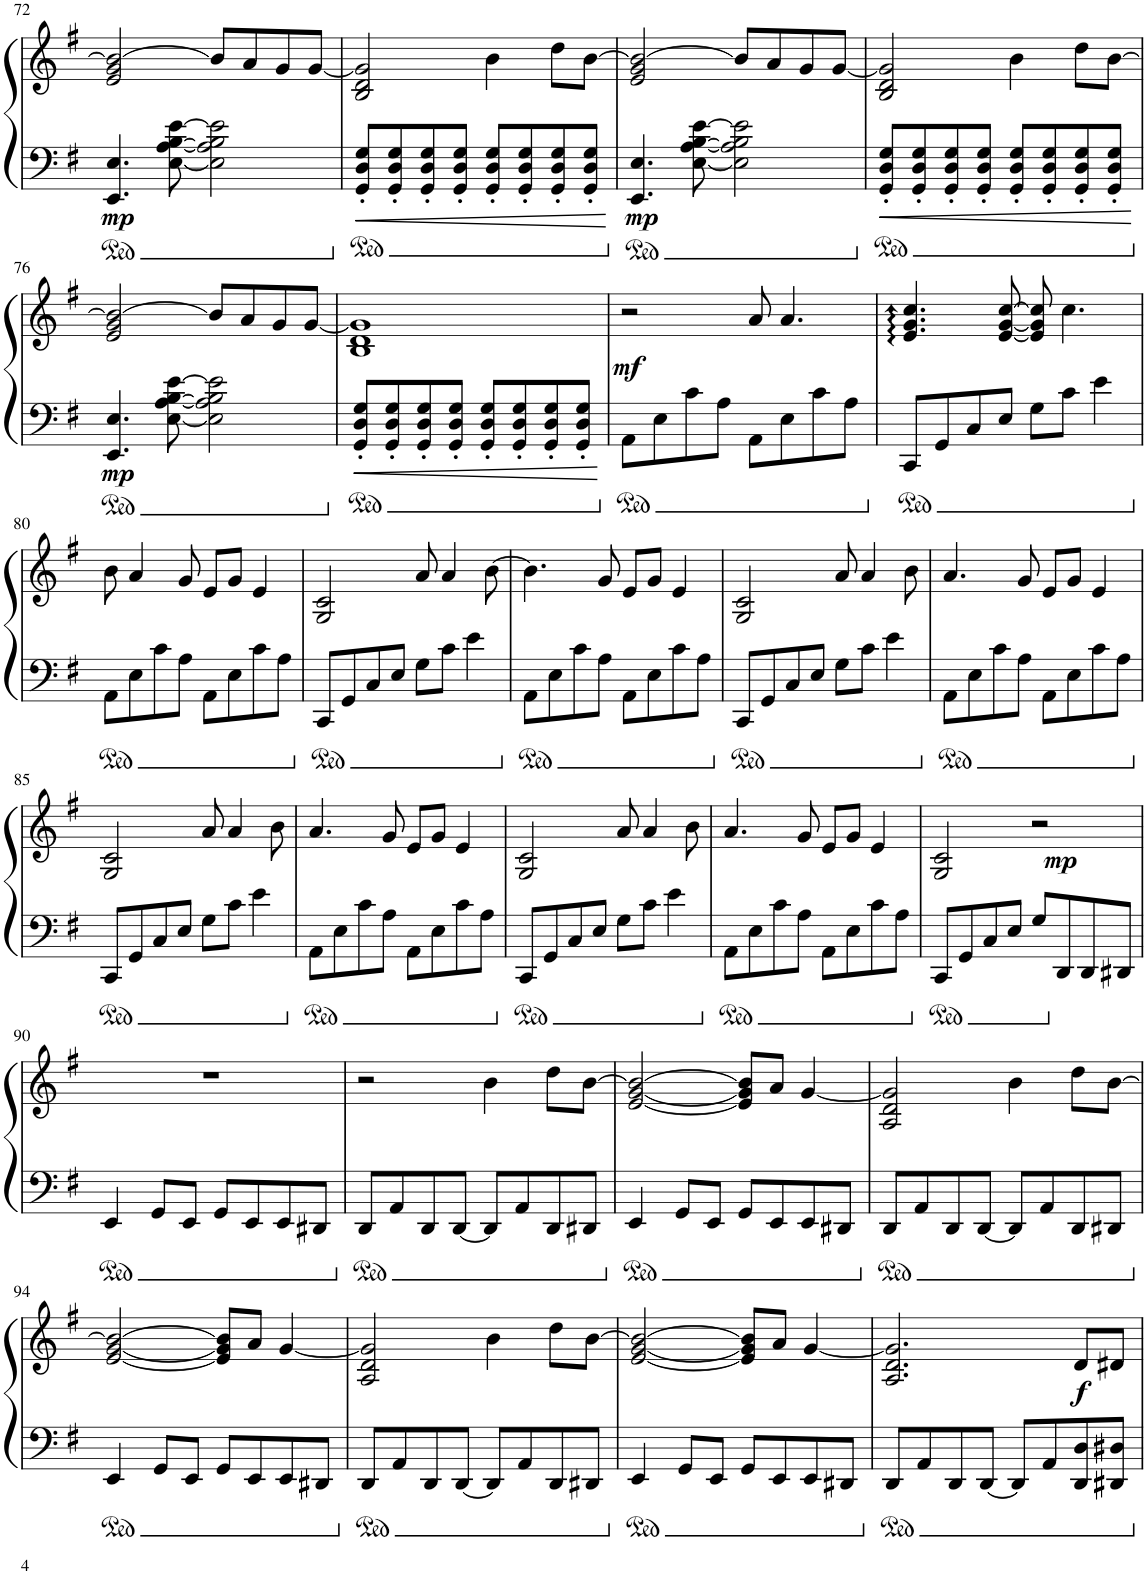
**kern	**kern	**dynam
*part1	*part1	*part1
*staff2	*staff1	*staff1/2
*I"Piano	*	*
*I'Pno.	*	*
!!LO:PB:g=z
*clefF4	*clefG2	*
*k[f#]	*k[f#]	*
*M4/4	*M4/4	*
=72	=72	=72
!	!	!LO:DY:b=2
4.EE/ 4.E/	2e/ 2g/ 2b/_	mp
[8E\ [8A\ [8B\ [8e\	.	.
2E\] 2A\] 2B\] 2e\]	8b/L]	.
.	8a/	.
.	8g/	.
.	[8g/J	.
=73	=73	=73
8GG/' 8D/' 8G/'L	2B/ 2d/ 2g/]	.
8GG/' 8D/' 8G/'	.	.
8GG/' 8D/' 8G/'	.	.
8GG/' 8D/' 8G/'J	.	.
8GG/' 8D/' 8G/'L	4b\	.
8GG/' 8D/' 8G/'	.	.
8GG/' 8D/' 8G/'	8dd\L	.
8GG/' 8D/' 8G/'J	[8b\J	.
=74	=74	=74
!	!	!LO:DY:b=2
4.EE/ 4.E/	2e/ 2g/ 2b/_	mp
[8E\ [8A\ [8B\ [8e\	.	.
2E\] 2A\] 2B\] 2e\]	8b/L]	.
.	8a/	.
.	8g/	.
.	[8g/J	.
=75	=75	=75
8GG/' 8D/' 8G/'L	2B/ 2d/ 2g/]	.
8GG/' 8D/' 8G/'	.	.
8GG/' 8D/' 8G/'	.	.
8GG/' 8D/' 8G/'J	.	.
8GG/' 8D/' 8G/'L	4b\	.
8GG/' 8D/' 8G/'	.	.
8GG/' 8D/' 8G/'	8dd\L	.
8GG/' 8D/' 8G/'J	[8b\J	.
!!LO:LB:g=z
=76	=76	=76
!	!	!LO:DY:b=2
4.EE/ 4.E/	2e/ 2g/ 2b/_	mp
[8E\ [8A\ [8B\ [8e\	.	.
2E\] 2A\] 2B\] 2e\]	8b/L]	.
.	8a/	.
.	8g/	.
.	[8g/J	.
=77	=77	=77
8GG/' 8D/' 8G/'L	1B 1d 1g]	.
8GG/' 8D/' 8G/'	.	.
8GG/' 8D/' 8G/'	.	.
8GG/' 8D/' 8G/'J	.	.
8GG/' 8D/' 8G/'L	.	.
8GG/' 8D/' 8G/'	.	.
8GG/' 8D/' 8G/'	.	.
8GG/' 8D/' 8G/'J	.	.
=78	=78	=78
!	!	!LO:DY:b
8AA\L	2r	mf
8E\	.	.
8c\	.	.
8A\J	.	.
8AA\L	8a/	.
8E\	4.a/	.
8c\	.	.
8A\J	.	.
=79	=79	=79
8CC/L	4.e/ 4.g/ 4.cc/	.
8GG/	.	.
8C/	.	.
8E/J	[8e/ [8g/ [8cc/	.
8G\L	8e/] 8g/] 8cc/]	.
8c\J	4.cc\	.
4e\	.	.
!!LO:LB:g=z
=80	=80	=80
8AA\L	8b\	.
8E\	4a/	.
8c\	.	.
8A\J	8g/	.
8AA\L	8e/L	.
8E\	8g/J	.
8c\	4e/	.
8A\J	.	.
=81	=81	=81
8CC/L	2G/ 2c/	.
8GG/	.	.
8C/	.	.
8E/J	.	.
8G\L	8a/	.
8c\J	4a/	.
4e\	.	.
.	[8b\	.
=82	=82	=82
8AA\L	4.b\]	.
8E\	.	.
8c\	.	.
8A\J	8g/	.
8AA\L	8e/L	.
8E\	8g/J	.
8c\	4e/	.
8A\J	.	.
=83	=83	=83
8CC/L	2G/ 2c/	.
8GG/	.	.
8C/	.	.
8E/J	.	.
8G\L	8a/	.
8c\J	4a/	.
4e\	.	.
.	8b\	.
=84	=84	=84
8AA\L	4.a/	.
8E\	.	.
8c\	.	.
8A\J	8g/	.
8AA\L	8e/L	.
8E\	8g/J	.
8c\	4e/	.
8A\J	.	.
!!LO:LB:g=z
=85	=85	=85
8CC/L	2G/ 2c/	.
8GG/	.	.
8C/	.	.
8E/J	.	.
8G\L	8a/	.
8c\J	4a/	.
4e\	.	.
.	8b\	.
=86	=86	=86
8AA\L	4.a/	.
8E\	.	.
8c\	.	.
8A\J	8g/	.
8AA\L	8e/L	.
8E\	8g/J	.
8c\	4e/	.
8A\J	.	.
=87	=87	=87
8CC/L	2G/ 2c/	.
8GG/	.	.
8C/	.	.
8E/J	.	.
8G\L	8a/	.
8c\J	4a/	.
4e\	.	.
.	8b\	.
=88	=88	=88
8AA\L	4.a/	.
8E\	.	.
8c\	.	.
8A\J	8g/	.
8AA\L	8e/L	.
8E\	8g/J	.
8c\	4e/	.
8A\J	.	.
=89	=89	=89
*	*^	*
8CC/L	2G/ 2c/	2ryy	.
8GG/	.	.	.
8C/	.	.	.
8E/J	.	.	.
8G/L	2r	8ryy	.
!	!	!	!LO:DY:b
8DD/	.	4.ryy	mp
8DD/	.	.	.
8DD#X/J	.	.	.
*	*v	*v	*
!!LO:LB:g=z
=90	=90	=90
4EE/	1r	.
8GG/L	.	.
8EE/J	.	.
8GG/L	.	.
8EE/	.	.
8EE/	.	.
8DD#X/J	.	.
=91	=91	=91
8DD/L	2r	.
8AA/	.	.
8DD/	.	.
[8DD/J	.	.
8DD/L]	4b\	.
8AA/	.	.
8DD/	8dd\L	.
8DD#X/J	[8b\J	.
=92	=92	=92
4EE/	[2e/ [2g/ 2b/_	.
8GG/L	.	.
8EE/J	.	.
8GG/L	8e/] 8g/] 8b/]L	.
8EE/	8a/J	.
8EE/	[4g/	.
8DD#X/J	.	.
=93	=93	=93
8DD/L	2A/ 2d/ 2g/]	.
8AA/	.	.
8DD/	.	.
[8DD/J	.	.
8DD/L]	4b\	.
8AA/	.	.
8DD/	8dd\L	.
8DD#X/J	[8b\J	.
!!LO:LB:g=z
=94	=94	=94
4EE/	[2e/ [2g/ 2b/_	.
8GG/L	.	.
8EE/J	.	.
8GG/L	8e/] 8g/] 8b/]L	.
8EE/	8a/J	.
8EE/	[4g/	.
8DD#X/J	.	.
=95	=95	=95
8DD/L	2A/ 2d/ 2g/]	.
8AA/	.	.
8DD/	.	.
[8DD/J	.	.
8DD/L]	4b\	.
8AA/	.	.
8DD/	8dd\L	.
8DD#X/J	[8b\J	.
=96	=96	=96
4EE/	[2e/ [2g/ 2b/_	.
8GG/L	.	.
8EE/J	.	.
8GG/L	8e/] 8g/] 8b/]L	.
8EE/	8a/J	.
8EE/	[4g/	.
8DD#X/J	.	.
=97	=97	=97
8DD/L	2.A/ 2.d/ 2.g/]	.
8AA/	.	.
8DD/	.	.
[8DD/J	.	.
8DD/L]	.	.
8AA/	.	.
!	!	!LO:DY:b
8DD/ 8D/	8d/L	f
8DD#X/ 8D#X/J	8d#X/J	.
=	=	=
*-	*-	*-
